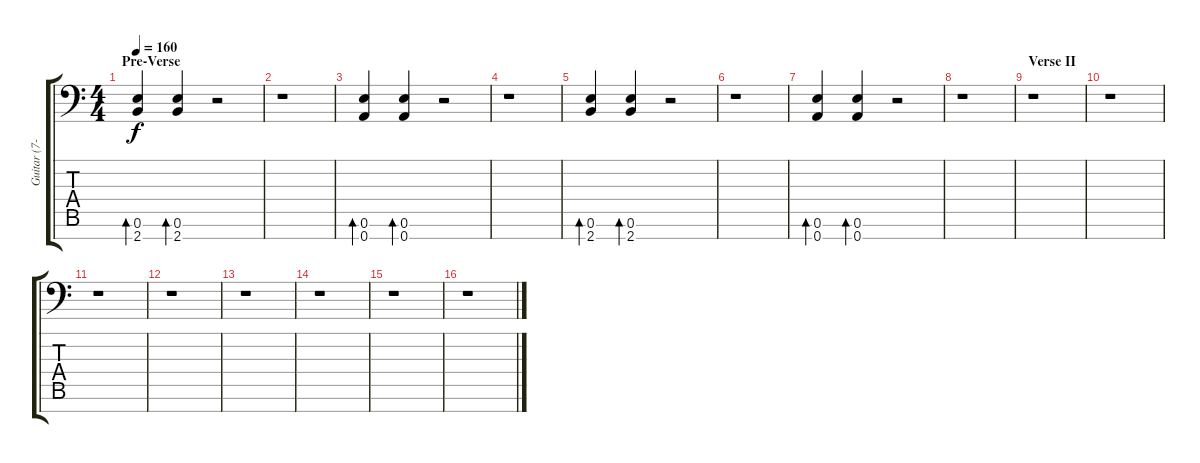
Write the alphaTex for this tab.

\track ("Guitar (7-String Distorted)" "Guitar (7-") {instrument distortionguitar}
\staff {score tabs}
\tuning (E4 B3 G3 D3 A2 E2 A1) {hide}
\ts (4 4)
\section ("" "Pre-Verse")
\tempo 160
\clef f4
\ks c
(0.6 2.7).4{bd 120 dy f volume 11} (0.6 2.7).4{bd 120} r.2 |
r.1 |
(0.6 0.7).4{bd 120} (0.6 0.7).4{bd 120} r.2 |
r.1 |
(0.6 2.7).4{bd 120} (0.6 2.7).4{bd 120} r.2 |
r.1 |
(0.6 0.7).4{bd 120} (0.6 0.7).4{bd 120} r.2 |
r.1 |
\section ("" "Verse II")
r.1 |
r.1 |
r.1 |
r.1 |
r.1 |
r.1 |
r.1 |
r.1
